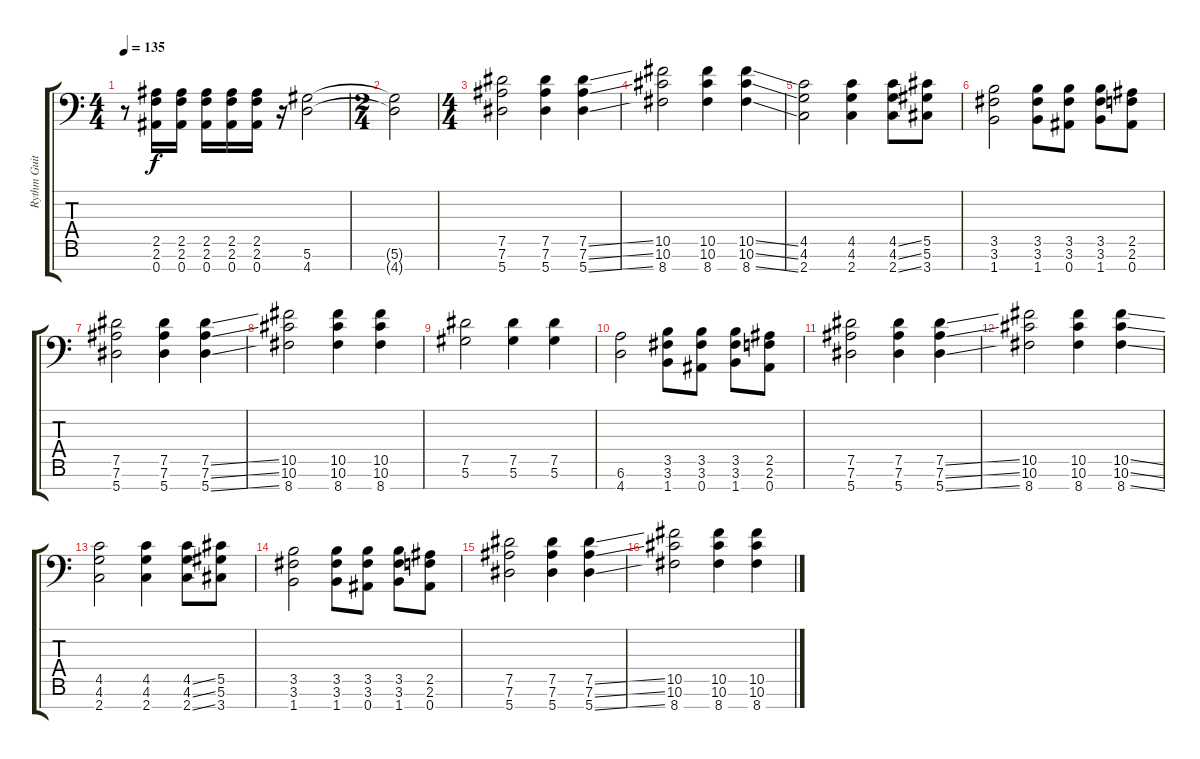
\track ("Rythm Guitar" "Rythm Guit") {instrument distortionguitar}
\staff {score tabs}
\tuning (Eb4 Bb3 Gb3 Db3 Ab2 Eb2 Bb1) {hide}
\ts (4 4)
\tempo 135
\clef f4
\ks c
r.8{dy f} (2.5 2.6 0.7).16 (2.5 2.6 0.7).16 (2.5 2.6 0.7).16 (2.5 2.6 0.7).16 (2.5 2.6 0.7).16 r.16 (5.6 4.7).2 |
\ts (2 4)
(5.6{t} 4.7{t}).2 |
\ts (4 4)
(7.5 7.6 5.7).2 (7.5 7.6 5.7).4 (7.5{ss} 7.6{ss} 5.7{ss}).4 |
(10.5 10.6 8.7).2 (10.5 10.6 8.7).4 (10.5{ss} 10.6{ss} 8.7{ss}).4 |
(4.5 4.6 2.7).2 (4.5 4.6 2.7).4 (4.5{ss} 4.6{ss} 2.7{ss}).8 (5.5 5.6 3.7).8 |
(3.5 3.6 1.7).2 (3.5 3.6 1.7).8 (3.5 3.6 0.7).8 (3.5 3.6 1.7).8 (2.5 2.6 0.7).8 |
(7.5 7.6 5.7).2 (7.5 7.6 5.7).4 (7.5{ss} 7.6{ss} 5.7{ss}).4 |
(10.5 10.6 8.7).2 (10.5 10.6 8.7).4 (10.5 10.6 8.7).4 |
(7.5 5.6).2 (7.5 5.6).4 (7.5 5.6).4 |
(6.6 4.7).2 (3.5 3.6 1.7).8 (3.5 3.6 0.7).8 (3.5 3.6 1.7).8 (2.5 2.6 0.7).8 |
(7.5 7.6 5.7).2 (7.5 7.6 5.7).4 (7.5{ss} 7.6{ss} 5.7{ss}).4 |
(10.5 10.6 8.7).2 (10.5 10.6 8.7).4 (10.5{ss} 10.6{ss} 8.7{ss}).4 |
(4.5 4.6 2.7).2 (4.5 4.6 2.7).4 (4.5{ss} 4.6{ss} 2.7{ss}).8 (5.5 5.6 3.7).8 |
(3.5 3.6 1.7).2 (3.5 3.6 1.7).8 (3.5 3.6 0.7).8 (3.5 3.6 1.7).8 (2.5 2.6 0.7).8 |
(7.5 7.6 5.7).2 (7.5 7.6 5.7).4 (7.5{ss} 7.6{ss} 5.7{ss}).4 |
(10.5 10.6 8.7).2 (10.5 10.6 8.7).4 (10.5 10.6 8.7).4
